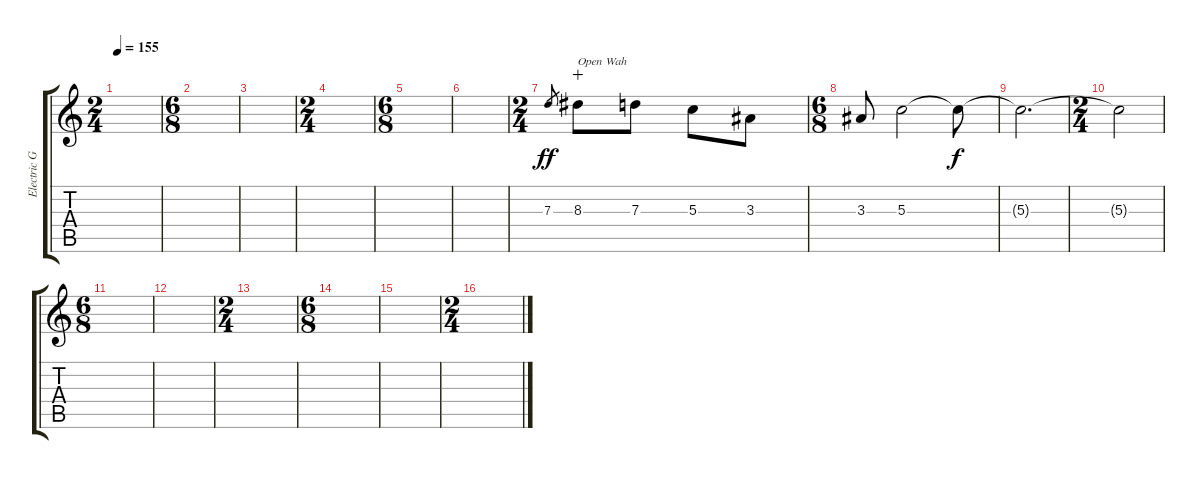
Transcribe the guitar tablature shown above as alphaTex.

\track ("Electric Guitar Lead: Gus G" "Electric G") {instrument overdrivenguitar}
\staff {score tabs}
\tuning (E4 B3 G3 D3 A2 E2) {hide}
\ts (2 4)
\tempo 155
\clef g2
\ks c
|
\ts (6 8)
|
|
\ts (2 4)
|
\ts (6 8)
|
|
\ts (2 4)
7.3.8{gr dy ff} 8.3.8{txt "Open Wah" wahc} 7.3.8 5.3.8 3.3.8 |
\ts (6 8)
3.3.8 5.3.2 5.3{t}.8{dy f} |
5.3{t}.2{d} |
\ts (2 4)
5.3{t}.2 |
\ts (6 8)
|
|
\ts (2 4)
|
\ts (6 8)
|
|
\ts (2 4)
